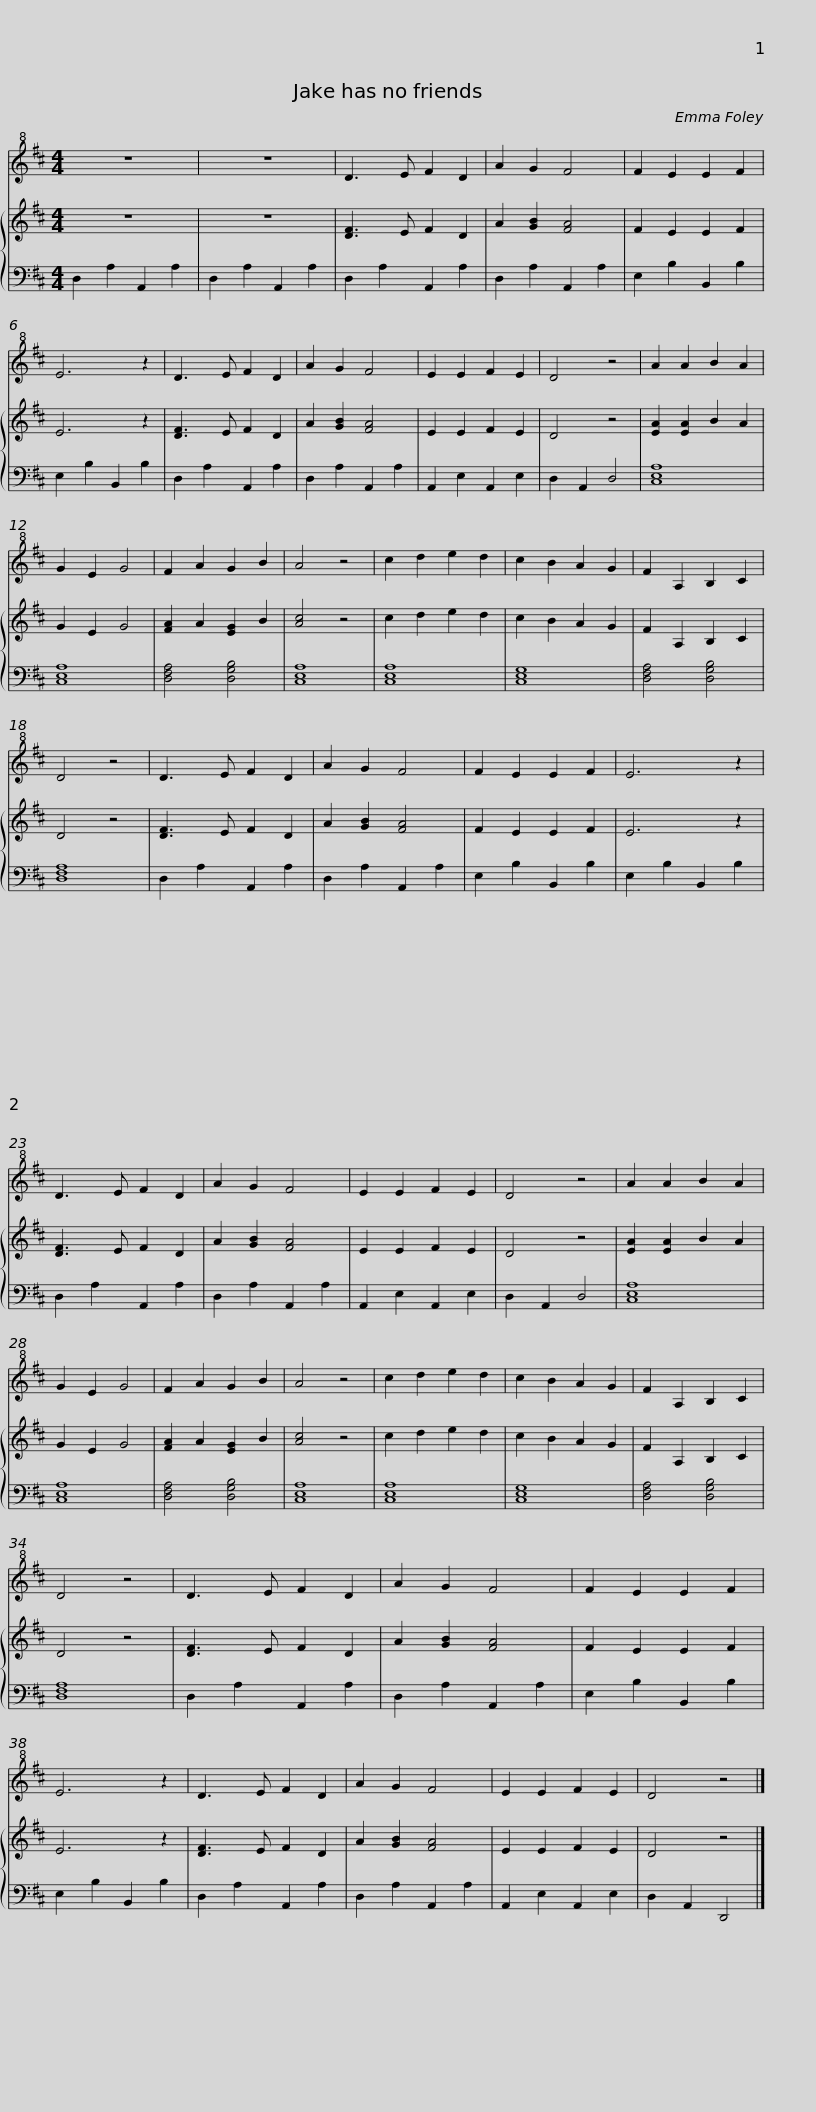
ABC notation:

X:1
%%score 1 { 2 | 3 }
L:1/8
M:4/4
I:linebreak $
K:D
V:1 treble+8
V:2 treble
V:3 bass
V:1
 z8 | z8 | D3 E F2 D2 | A2 G2 F4 | F2 E2 E2 F2 | %5
 E6 z2 | D3 E F2 D2 | A2 G2 F4 |$ E2 E2 F2 E2 | D4 z4 | %10
 A2 A2 B2 A2 | G2 E2 G4 | F2 A2 G2 B2 | A4 z4 | c2 d2 e2 d2 | %15
 c2 B2 A2 G2 | F2 A,2 B,2 C2 | D4 z4 |$ D3 E F2 D2 | A2 G2 F4 | %20
 F2 E2 E2 F2 | E6 z2 | D3 E F2 D2 | A2 G2 F4 | E2 E2 F2 E2 | %25
 D4 z4 | A2 A2 B2 A2 |$ G2 E2 G4 | F2 A2 G2 B2 | A4 z4 | %30
 c2 d2 e2 d2 | c2 B2 A2 G2 | F2 A,2 B,2 C2 | D4 z4 | D3 E F2 D2 | %35
 A2 G2 F4 |$ F2 E2 E2 F2 | E6 z2 | D3 E F2 D2 | A2 G2 F4 | %40
 E2 E2 F2 E2 | D4 z4 |] %42
V:2
 z8 | z8 | [DF]3 E F2 D2 | A2 [GB]2 [FA]4 | F2 E2 E2 F2 | %5
 E6 z2 | [DF]3 E F2 D2 | A2 [GB]2 [FA]4 |$ E2 E2 F2 E2 | D4 z4 | %10
 [EA]2 [EA]2 B2 A2 | G2 E2 G4 | [FA]2 A2 [EG]2 B2 | [Ac]4 z4 | c2 d2 e2 d2 | %15
 c2 B2 A2 G2 | F2 A,2 B,2 C2 | D4 z4 |$ [DF]3 E F2 D2 | A2 [GB]2 [FA]4 | %20
 F2 E2 E2 F2 | E6 z2 | [DF]3 E F2 D2 | A2 [GB]2 [FA]4 | E2 E2 F2 E2 | %25
 D4 z4 | [EA]2 [EA]2 B2 A2 |$ G2 E2 G4 | [FA]2 A2 [EG]2 B2 | [Ac]4 z4 | %30
 c2 d2 e2 d2 | c2 B2 A2 G2 | F2 A,2 B,2 C2 | D4 z4 | [DF]3 E F2 D2 | %35
 A2 [GB]2 [FA]4 |$ F2 E2 E2 F2 | E6 z2 | [DF]3 E F2 D2 | A2 [GB]2 [FA]4 | %40
 E2 E2 F2 E2 | D4 z4 |] %42
V:3
 D,2 A,2 A,,2 A,2 | D,2 A,2 A,,2 A,2 | D,2 A,2 A,,2 A,2 | D,2 A,2 A,,2 A,2 | E,2 B,2 B,,2 B,2 | %5
 E,2 B,2 B,,2 B,2 | D,2 A,2 A,,2 A,2 | D,2 A,2 A,,2 A,2 |$ A,,2 E,2 A,,2 E,2 | D,2 A,,2 D,4 | %10
 [C,E,A,]8 | [C,E,A,]8 | [D,F,A,]4 [D,G,B,]4 | [C,E,A,]8 | [C,E,A,]8 | %15
 [C,E,G,]8 | [D,F,A,]4 [D,G,B,]4 | [D,F,A,]8 |$ D,2 A,2 A,,2 A,2 | D,2 A,2 A,,2 A,2 | %20
 E,2 B,2 B,,2 B,2 | E,2 B,2 B,,2 B,2 | D,2 A,2 A,,2 A,2 | D,2 A,2 A,,2 A,2 | A,,2 E,2 A,,2 E,2 | %25
 D,2 A,,2 D,4 | [C,E,A,]8 |$ [C,E,A,]8 | [D,F,A,]4 [D,G,B,]4 | [C,E,A,]8 | %30
 [C,E,A,]8 | [C,E,G,]8 | [D,F,A,]4 [D,G,B,]4 | [D,F,A,]8 | D,2 A,2 A,,2 A,2 | %35
 D,2 A,2 A,,2 A,2 |$ E,2 B,2 B,,2 B,2 | E,2 B,2 B,,2 B,2 | D,2 A,2 A,,2 A,2 | D,2 A,2 A,,2 A,2 | %40
 A,,2 E,2 A,,2 E,2 | D,2 A,,2 D,,4 |] %42
